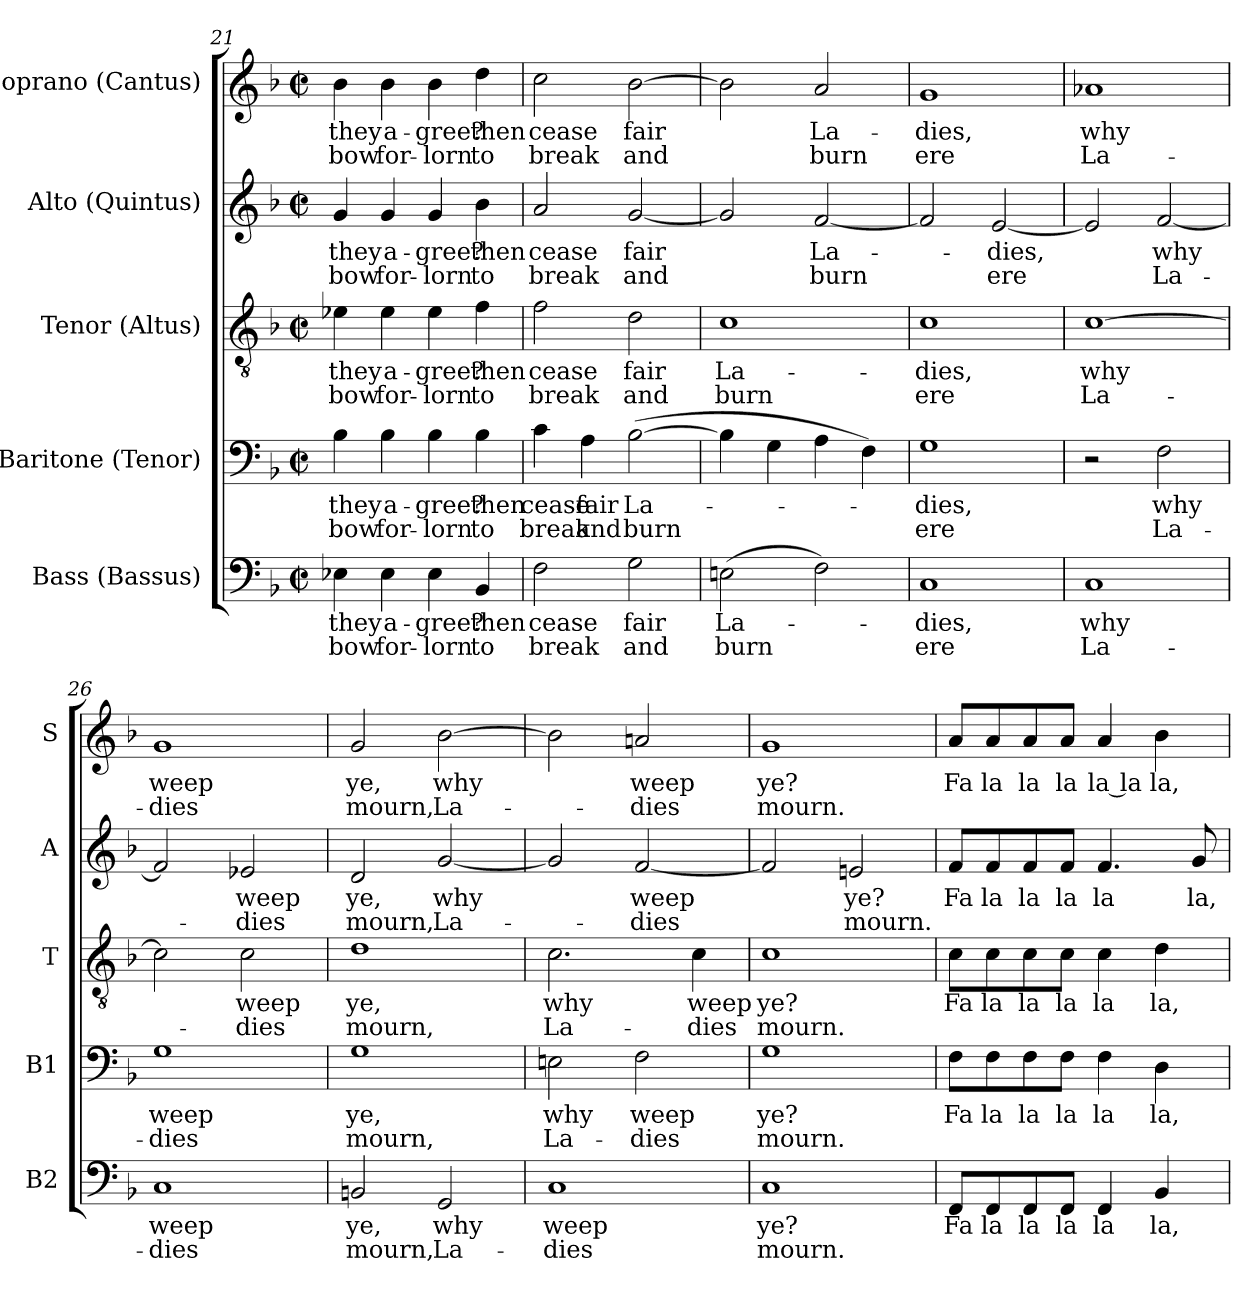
**kern	**text	**text	**kern	**text	**text	**kern	**text	**text	**kern	**text	**text	**kern	**text	**text
*part5	*part5	*part5	*part4	*part4	*part4	*part3	*part3	*part3	*part2	*part2	*part2	*part1	*part1	*part1
*staff5	*staff5	*staff5	*staff4	*staff4	*staff4	*staff3	*staff3	*staff3	*staff2	*staff2	*staff2	*staff1	*staff1	*staff1
*I"Bass (Bassus)	*	*	*I"Baritone (Tenor)	*	*	*I"Tenor (Altus)	*	*	*I"Alto (Quintus)	*	*	*I"Soprano (Cantus)	*	*
*I'B2	*	*	*I'B1	*	*	*I'T	*	*	*I'A	*	*	*I'S	*	*
*clefF4	*	*	*clefF4	*	*	*clefGv2	*	*	*clefG2	*	*	*clefG2	*	*
*k[b-]	*	*	*k[b-]	*	*	*k[b-]	*	*	*k[b-]	*	*	*k[b-]	*	*
*M2/2	*	*	*M2/2	*	*	*M2/2	*	*	*M2/2	*	*	*M2/2	*	*
*met(c|)	*	*	*met(c|)	*	*	*met(c|)	*	*	*met(c|)	*	*	*met(c|)	*	*
=21	=21	=21	=21	=21	=21	=21	=21	=21	=21	=21	=21	=21	=21	=21
!	!LO:LY:b	!LO:LY:b	!	!LO:LY:b	!LO:LY:b	!	!LO:LY:b	!LO:LY:b	!	!LO:LY:b	!LO:LY:b	!	!LO:LY:b	!LO:LY:b
4E-X\	they	bow	4B-\	they	bow	4e-X\	they	bow	4g/	they	bow	4b-\	they	bow
!	!LO:LY:b	!LO:LY:b	!	!LO:LY:b	!LO:LY:b	!	!LO:LY:b	!LO:LY:b	!	!LO:LY:b	!LO:LY:b	!	!LO:LY:b	!LO:LY:b
4E-\	a-	for-	4B-\	a-	for-	4e-\	a-	for-	4g/	a-	for-	4b-\	a-	for-
!	!LO:LY:b	!LO:LY:b	!	!LO:LY:b	!LO:LY:b	!	!LO:LY:b	!LO:LY:b	!	!LO:LY:b	!LO:LY:b	!	!LO:LY:b	!LO:LY:b
4E-\	-gree?	-lorn	4B-\	-gree?	-lorn	4e-\	-gree?	-lorn	4g/	-gree?	-lorn	4b-\	-gree?	-lorn
!	!LO:LY:b	!LO:LY:b	!	!LO:LY:b	!LO:LY:b	!	!LO:LY:b	!LO:LY:b	!	!LO:LY:b	!LO:LY:b	!	!LO:LY:b	!LO:LY:b
4BB-/	then	to	4B-\	then	to	4f\	then	to	4b-\	then	to	4dd\	then	to
=22	=22	=22	=22	=22	=22	=22	=22	=22	=22	=22	=22	=22	=22	=22
!	!LO:LY:b	!LO:LY:b	!	!LO:LY:b	!LO:LY:b	!	!LO:LY:b	!LO:LY:b	!	!LO:LY:b	!LO:LY:b	!	!LO:LY:b	!LO:LY:b
2F\	cease	break	4c\	cease	break	2f\	cease	break	2a/	cease	break	2cc\	cease	break
!	!	!	!	!LO:LY:b	!LO:LY:b	!	!	!	!	!	!	!	!	!
.	.	.	4A\	fair	and	.	.	.	.	.	.	.	.	.
!	!LO:LY:b	!LO:LY:b	!	!LO:LY:b	!LO:LY:b	!	!LO:LY:b	!LO:LY:b	!	!LO:LY:b	!LO:LY:b	!	!LO:LY:b	!LO:LY:b
2G\	fair	and	(>[2B-\	La-	burn	2d\	fair	and	[2g/	fair	and	[2b-\	fair	and
=23	=23	=23	=23	=23	=23	=23	=23	=23	=23	=23	=23	=23	=23	=23
!	!LO:LY:b	!LO:LY:b	!	!	!	!	!LO:LY:b	!LO:LY:b	!	!	!	!	!	!
(>2Eni\	La-	burn	4B-\]	.	.	1c	La-	burn	2g/]	.	.	2b-\]	.	.
.	.	.	4G\	.	.	.	.	.	.	.	.	.	.	.
!	!	!	!	!	!	!	!	!	!	!LO:LY:b	!LO:LY:b	!	!LO:LY:b	!LO:LY:b
2F\)	.	.	4A\	.	.	.	.	.	[2f/	La-	burn	2a/	La-	burn
.	.	.	4F\)	.	.	.	.	.	.	.	.	.	.	.
!!LO:PB:g=z
=24	=24	=24	=24	=24	=24	=24	=24	=24	=24	=24	=24	=24	=24	=24
!	!LO:LY:b	!LO:LY:b	!	!LO:LY:b	!LO:LY:b	!	!LO:LY:b	!LO:LY:b	!	!	!	!	!LO:LY:b	!LO:LY:b
1C	-dies,	ere	1G	-dies,	ere	1c	-dies,	ere	2f/]	.	.	1g	dies,	ere
!	!	!	!	!	!	!	!	!	!	!LO:LY:b	!LO:LY:b	!	!	!
.	.	.	.	.	.	.	.	.	[2e/	-dies,	ere	.	.	.
=25	=25	=25	=25	=25	=25	=25	=25	=25	=25	=25	=25	=25	=25	=25
!	!LO:LY:b	!LO:LY:b	!	!	!	!	!LO:LY:b	!LO:LY:b	!	!	!	!	!LO:LY:b	!LO:LY:b
1C	why	La-	2r	.	.	[1c	why	La-	2e/]	.	.	1a-X	why	La-
!	!	!	!	!LO:LY:b	!LO:LY:b	!	!	!	!	!LO:LY:b	!LO:LY:b	!	!	!
.	.	.	2F\	why	La-	.	.	.	[2f/	why	La-	.	.	.
=26	=26	=26	=26	=26	=26	=26	=26	=26	=26	=26	=26	=26	=26	=26
!	!LO:LY:b	!LO:LY:b	!	!LO:LY:b	!LO:LY:b	!	!	!	!	!	!	!	!LO:LY:b	!LO:LY:b
1C	-weep	-dies	1G	-weep	-dies	2c\]	.	.	2f/]	.	.	1g	weep	-dies
!	!	!	!	!	!	!	!LO:LY:b	!LO:LY:b	!	!LO:LY:b	!LO:LY:b	!	!	!
.	.	.	.	.	.	2c\	weep	-dies	2e-X/	weep	-dies	.	.	.
=27	=27	=27	=27	=27	=27	=27	=27	=27	=27	=27	=27	=27	=27	=27
!	!LO:LY:b	!LO:LY:b	!	!LO:LY:b	!LO:LY:b	!	!LO:LY:b	!LO:LY:b	!	!LO:LY:b	!LO:LY:b	!	!LO:LY:b	!LO:LY:b
2BBn/	ye,	mourn,	1G	ye,	mourn,	1d	ye,	mourn,	2d/	ye,	mourn,	2g/	ye,	mourn,
!	!LO:LY:b	!LO:LY:b	!	!	!	!	!	!	!	!LO:LY:b	!LO:LY:b	!	!LO:LY:b	!LO:LY:b
2GG/	why	La-	.	.	.	.	.	.	[2g/	why	La-	[2b-\	why	La-
=28	=28	=28	=28	=28	=28	=28	=28	=28	=28	=28	=28	=28	=28	=28
!	!LO:LY:b	!LO:LY:b	!	!LO:LY:b	!LO:LY:b	!	!LO:LY:b	!LO:LY:b	!	!	!	!	!	!
1C	-weep	-dies	2Eni\	why	La-	2.c\	why	La-	2g/]	.	.	2b-\]	.	.
!	!	!	!	!LO:LY:b	!LO:LY:b	!	!	!	!	!LO:LY:b	!LO:LY:b	!	!LO:LY:b	!LO:LY:b
.	.	.	2F\	-weep	-dies	.	.	.	[2f/	weep	-dies	2ani/	weep	-dies
!	!	!	!	!	!	!	!LO:LY:b	!LO:LY:b	!	!	!	!	!	!
.	.	.	.	.	.	4c\	-weep	-dies	.	.	.	.	.	.
=29	=29	=29	=29	=29	=29	=29	=29	=29	=29	=29	=29	=29	=29	=29
!	!LO:LY:b	!LO:LY:b	!	!LO:LY:b	!LO:LY:b	!	!LO:LY:b	!LO:LY:b	!	!	!	!	!LO:LY:b	!LO:LY:b
1C	ye?	mourn.	1G	ye?	mourn.	1c	ye?	mourn.	2f/]	.	.	1g	ye?	mourn.
!	!	!	!	!	!	!	!	!	!	!LO:LY:b	!LO:LY:b	!	!	!
.	.	.	.	.	.	.	.	.	2eni/	ye?	mourn.	.	.	.
!!LO:LB:g=z
=30	=30	=30	=30	=30	=30	=30	=30	=30	=30	=30	=30	=30	=30	=30
!	!LO:LY:b	!	!	!LO:LY:b	!	!	!LO:LY:b	!	!	!LO:LY:b	!	!	!LO:LY:b	!
8FF/L	Fa	.	8F\L	Fa	.	8c\L	Fa	.	8f/L	Fa	.	8a/L	Fa	.
!	!LO:LY:b	!	!	!LO:LY:b	!	!	!LO:LY:b	!	!	!LO:LY:b	!	!	!LO:LY:b	!
8FF/	la	.	8F\	la	.	8c\	la	.	8f/	la	.	8a/	la	.
!	!LO:LY:b	!	!	!LO:LY:b	!	!	!LO:LY:b	!	!	!LO:LY:b	!	!	!LO:LY:b	!
8FF/	la	.	8F\	la	.	8c\	la	.	8f/	la	.	8a/	la	.
!	!LO:LY:b	!	!	!LO:LY:b	!	!	!LO:LY:b	!	!	!LO:LY:b	!	!	!LO:LY:b	!
8FF/J	la	.	8F\J	la	.	8c\J	la	.	8f/J	la	.	8a/J	la	.
!	!LO:LY:b	!	!	!LO:LY:b	!	!	!LO:LY:b	!	!	!LO:LY:b	!	!	!LO:LY:b	!
4FF/	la	.	4F\	la	.	4c\	la	.	4.f/	la	.	4a/	la la	.
!	!LO:LY:b	!	!	!LO:LY:b	!	!	!LO:LY:b	!	!	!	!	!	!LO:LY:b	!
4BB-/	la,	.	4D\	la,	.	4d\	la,	.	.	.	.	4b-\	la,	.
!	!	!	!	!	!	!	!	!	!	!LO:LY:b	!	!	!	!
.	.	.	.	.	.	.	.	.	8g/	la,	.	.	.	.
=	=	=	=	=	=	=	=	=	=	=	=	=	=	=
*-	*-	*-	*-	*-	*-	*-	*-	*-	*-	*-	*-	*-	*-	*-
